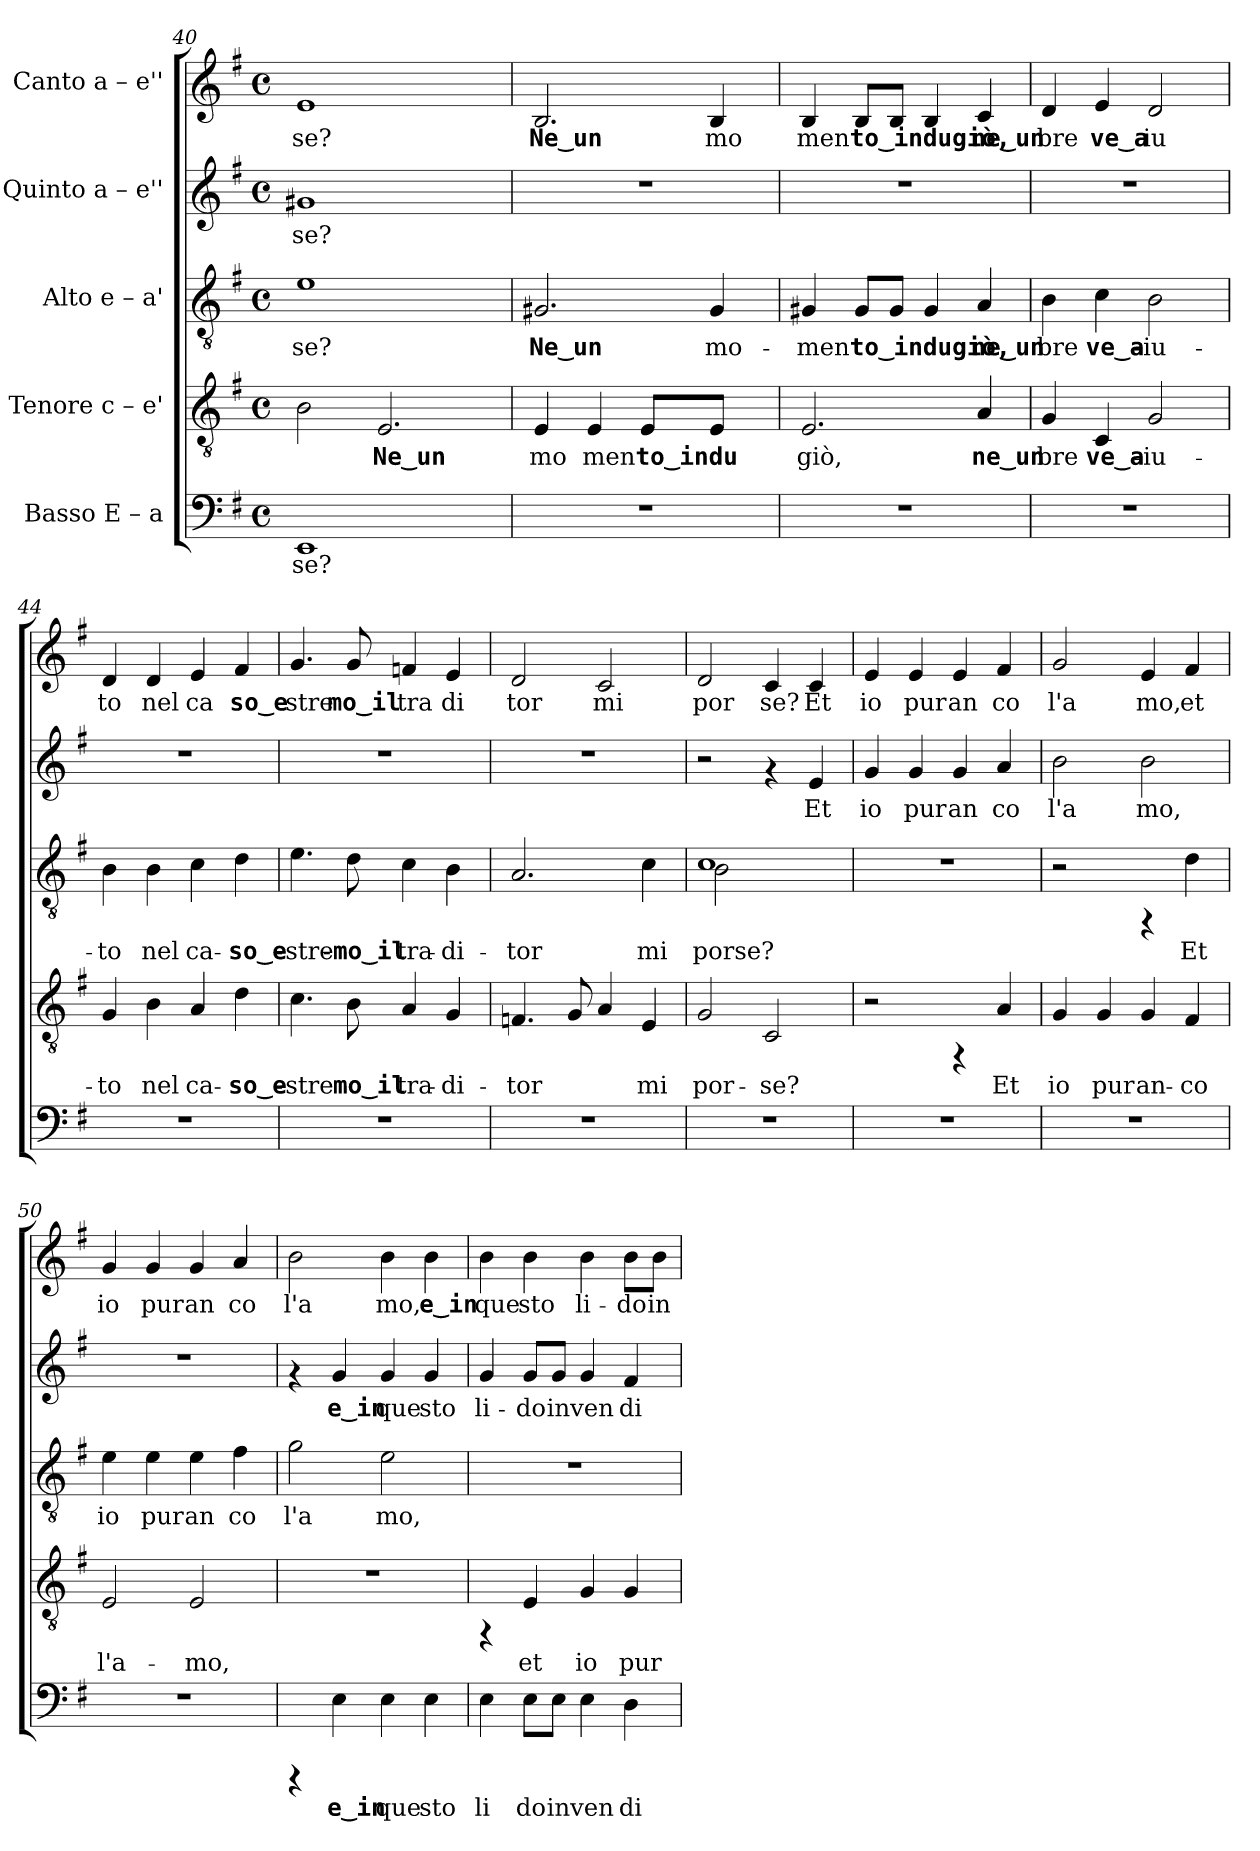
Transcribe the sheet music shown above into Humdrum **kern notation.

**kern	**text	**kern	**text	**kern	**text	**kern	**text	**kern	**text
*part5	*part5	*part4	*part4	*part3	*part3	*part2	*part2	*part1	*part1
*staff5	*staff5	*staff4	*staff4	*staff3	*staff3	*staff2	*staff2	*staff1	*staff1
*I"Basso  E – a	*	*I"Tenore  c – e'	*	*I"Alto  e – a'	*	*I"Quinto  a – e''	*	*I"Canto  a – e''	*
!!LO:PB:g=z
*clefF4	*	*clefGv2	*	*clefGv2	*	*clefG2	*	*clefG2	*
*k[f#]	*	*k[f#]	*	*k[f#]	*	*k[f#]	*	*k[f#]	*
*G:	*	*G:	*	*G:	*	*G:	*	*G:	*
*M4/4	*	*M4/4	*	*M4/4	*	*M4/4	*	*M4/4	*
*met(c)	*	*met(c)	*	*met(c)	*	*met(c)	*	*met(c)	*
=40	=40	=40	=40	=40	=40	=40	=40	=40	=40
!	!LO:LY:b:cj	!	!	!	!LO:LY:b:rj	!	!LO:LY:b:cj	!	!LO:LY:b:rj
1EE	se?	2B\	.	1e	se?	1g#X	se?	1e	-se?
!	!	!	!LO:LY:b:cj	!	!	!	!	!	!
.	.	2.E/	Ne‿un	.	.	.	.	.	.
4ryy	.	.	.	4ryy	.	4ryy	.	4ryy	.
=41	=41	=41	=41	=41	=41	=41	=41	=41	=41
!	!	!	!LO:LY:b:cj	!	!LO:LY:b:rj	!	!	!	!LO:LY:b:rj
1r	.	4E/	mo	2.G#X/	Ne‿un	1r	.	2.B/	Ne‿un
!	!	!	!LO:LY:b:cj	!	!	!	!	!	!
.	.	4E/	men	.	.	.	.	.	.
!	!	!	!LO:LY:b:cj	!	!	!	!	!	!
.	.	8E/L	to‿indu-	.	.	.	.	.	.
.	.	8ryy	.	.	.	.	.	.	.
!	!	!	!LO:LY:b:cj	!	!LO:LY:b:rj	!	!	!	!LO:LY:b:rj
.	.	8E/J	--	4G#/	mo-	.	.	4B/	mo
.	.	8ryy	.	.	.	.	.	.	.
=42	=42	=42	=42	=42	=42	=42	=42	=42	=42
!	!	!	!LO:LY:b:cj	!	!LO:LY:b:rj	!	!	!	!LO:LY:b:rj
1r	.	2.E/	-giò,	4G#X/	-men	1r	.	4B/	men
!	!	!	!	!	!LO:LY:b:rj	!	!	!	!LO:LY:b:rj
.	.	.	.	8G#/L	to‿indugiò,	.	.	8B/L	to‿indugiò,
!	!	!	!	!	!LO:LY:b:rj	!	!	!	!LO:LY:b:rj
.	.	.	.	8G#/J	.	.	.	8B/J	.
!	!	!	!	!	!LO:LY:b:rj	!	!	!	!LO:LY:b:rj
.	.	.	.	4G#/	.	.	.	4B/	.
!	!	!	!LO:LY:b:cj	!	!LO:LY:b:rj	!	!	!	!LO:LY:b:rj
.	.	4A/	ne‿un	4A/	ne‿un	.	.	4c/	ne‿un
=43	=43	=43	=43	=43	=43	=43	=43	=43	=43
!	!	!	!LO:LY:b:cj	!	!LO:LY:b:rj	!	!	!	!LO:LY:b:rj
1r	.	4G/	bre	4B\	bre	1r	.	4d/	bre
!	!	!	!LO:LY:b:cj	!	!LO:LY:b:rj	!	!	!	!LO:LY:b:rj
.	.	4C/	ve‿a-	4c\	ve‿a-	.	.	4e/	ve‿a
!	!	!	!LO:LY:b:cj	!	!LO:LY:b:rj	!	!	!	!LO:LY:b:rj
.	.	2G/	-iu-	2B\	-iu-	.	.	2d/	iu
=44	=44	=44	=44	=44	=44	=44	=44	=44	=44
!	!	!	!LO:LY:b:cj	!	!LO:LY:b:rj	!	!	!	!LO:LY:b:rj
1r	.	4G/	-to	4B\	-to	1r	.	4d/	to
!	!	!	!LO:LY:b:cj	!	!LO:LY:b:rj	!	!	!	!LO:LY:b:rj
.	.	4B\	nel	4B\	nel	.	.	4d/	nel
!	!	!	!LO:LY:b:cj	!	!LO:LY:b:rj	!	!	!	!LO:LY:b:rj
.	.	4A/	ca-	4c\	ca-	.	.	4e/	ca
!	!	!	!LO:LY:b:cj	!	!LO:LY:b:rj	!	!	!	!LO:LY:b:rj
.	.	4d\	-so‿e-	4d\	-so‿e-	.	.	4f#/	so‿e
=45	=45	=45	=45	=45	=45	=45	=45	=45	=45
!	!	!	!LO:LY:b:cj	!	!LO:LY:b:rj	!	!	!	!LO:LY:b:rj
1r	.	4.c\	-stre	4.e\	-stre-	1r	.	4.g/	stre
!	!	!	!LO:LY:b:cj	!	!LO:LY:b:rj	!	!	!	!LO:LY:b:rj
.	.	8B\	mo‿il	8d\	-mo‿il	.	.	8g/	mo‿il
!	!	!	!LO:LY:b:cj	!	!LO:LY:b:rj	!	!	!	!LO:LY:b:rj
.	.	4A/	tra-	4c\	tra-	.	.	4fn/	tra
!	!	!	!LO:LY:b:cj	!	!LO:LY:b:rj	!	!	!	!LO:LY:b:rj
.	.	4G/	-di-	4B\	-di-	.	.	4e/	di
!!LO:PB:g=z
=46	=46	=46	=46	=46	=46	=46	=46	=46	=46
!	!	!	!LO:LY:b:cj	!	!LO:LY:b:rj	!	!	!	!LO:LY:b:rj
1r	.	4.Fn/	-tor	2.A/	-tor	1r	.	2d/	tor
!	!	!	!LO:LY:b:cj	!	!	!	!	!	!
.	.	8G/	.	.	.	.	.	.	.
!	!	!	!LO:LY:b:cj	!	!	!	!	!	!LO:LY:b:rj
.	.	4A/	.	.	.	.	.	2c/	mi
!	!	!	!LO:LY:b:cj	!	!LO:LY:b:rj	!	!	!	!
.	.	4E/	mi	4c\	mi	.	.	.	.
=47	=47	=47	=47	=47	=47	=47	=47	=47	=47
!	!	!	!LO:LY:b:cj	!	!LO:LY:b:rj	!	!	!	!LO:LY:b:rj
*	*	*	*	*^	*	*	*	*	*
1r	.	2G/	por-	1c	2B\	porse?	2r	.	2d/	por
!	!	!	!LO:LY:b:cj	!	!	!	!	!	!	!LO:LY:b:rj
.	.	2C/	-se?	.	2ryy	.	4rf	.	4c/	se?
!	!	!	!	!	!	!	!	!LO:LY:b:cj	!	!LO:LY:b:rj
.	.	.	.	.	.	.	4e/	Et	4c/	Et
*	*	*	*	*v	*v	*	*	*	*	*
=48	=48	=48	=48	=48	=48	=48	=48	=48	=48
!	!	!	!	!	!	!	!LO:LY:b:cj	!	!LO:LY:b:rj
1r	.	2r	.	1r	.	4g/	io	4e/	io
!	!	!	!	!	!	!	!LO:LY:b:cj	!	!LO:LY:b:rj
.	.	.	.	.	.	4g/	pur	4e/	pur
!	!	!	!	!	!	!	!LO:LY:b:cj	!	!LO:LY:b:rj
.	.	4rFF	.	.	.	4g/	an	4e/	an
!	!	!	!LO:LY:b:cj	!	!	!	!LO:LY:b:cj	!	!LO:LY:b:rj
.	.	4A/	Et	.	.	4a/	co	4f#/	co
=49	=49	=49	=49	=49	=49	=49	=49	=49	=49
!	!	!	!LO:LY:b:cj	!	!	!	!LO:LY:b:cj	!	!LO:LY:b:rj
1r	.	4G/	io	2r	.	2b\	l'a	2g/	l'a
!	!	!	!LO:LY:b:cj	!	!	!	!	!	!
.	.	4G/	pur	.	.	.	.	.	.
!	!	!	!LO:LY:b:cj	!	!	!	!LO:LY:b:cj	!	!LO:LY:b:rj
.	.	4G/	an-	4rFF	.	2b\	mo,	4e/	mo,
!	!	!	!LO:LY:b:cj	!	!LO:LY:b:rj	!	!	!	!LO:LY:b:rj
.	.	4F#/	-co	4d\	Et	.	.	4f#/	et
=50	=50	=50	=50	=50	=50	=50	=50	=50	=50
!	!	!	!LO:LY:b:cj	!	!LO:LY:b:rj	!	!	!	!LO:LY:b:rj
1r	.	2E/	l'a-	4e\	io	1r	.	4g/	io
!	!	!	!	!	!LO:LY:b:rj	!	!	!	!LO:LY:b:rj
.	.	.	.	4e\	pur	.	.	4g/	pur
!	!	!	!LO:LY:b:cj	!	!LO:LY:b:rj	!	!	!	!LO:LY:b:rj
.	.	2E/	-mo,	4e\	an	.	.	4g/	an
!	!	!	!	!	!LO:LY:b:rj	!	!	!	!LO:LY:b:rj
.	.	.	.	4f#\	co	.	.	4a/	co
=51	=51	=51	=51	=51	=51	=51	=51	=51	=51
!	!	!	!	!	!LO:LY:b:rj	!	!	!	!LO:LY:b:rj
4rCCC	.	1r	.	2g\	l'a	4rf	.	2b\	l'a
!	!LO:LY:b:cj	!	!	!	!	!	!LO:LY:b:cj	!	!
4E\	e‿in	.	.	.	.	4g/	e‿in	.	.
!	!LO:LY:b:cj	!	!	!	!LO:LY:b:rj	!	!LO:LY:b:cj	!	!LO:LY:b:rj
4E\	que	.	.	2e\	mo,	4g/	que	4b\	mo,
!	!LO:LY:b:cj	!	!	!	!	!	!LO:LY:b:cj	!	!LO:LY:b:rj
4E\	sto	.	.	.	.	4g/	sto	4b\	e‿in
!!LO:LB:g=z
=52	=52	=52	=52	=52	=52	=52	=52	=52	=52
!	!LO:LY:b:cj	!	!	!	!	!	!LO:LY:b:cj	!	!LO:LY:b:rj
4E\	li	4rFF	.	1r	.	4g/	li-	4b\	que
!	!LO:LY:b:cj	!	!LO:LY:b:cj	!	!	!	!LO:LY:b:cj	!	!LO:LY:b:rj
8E\L	do	4E/	et	.	.	8g/L	-do	4b\	sto
!	!LO:LY:b:cj	!	!	!	!	!	!LO:LY:b:cj	!	!
8E\J	inven	.	.	.	.	8g/J	inven-	.	.
!	!LO:LY:b:cj	!	!LO:LY:b:cj	!	!	!	!LO:LY:b:cj	!	!LO:LY:b:rj
4E\	.	4G/	io	.	.	4g/	--	4b\	li-
!	!LO:LY:b:cj	!	!LO:LY:b:cj	!	!	!	!LO:LY:b:cj	!	!LO:LY:b:rj
4D\	di	4G/	pur	.	.	4f#/	-di-	8b\L	-do
!	!	!	!	!	!	!	!	!	!LO:LY:b:rj
.	.	.	.	.	.	.	.	8b\J	in-
=	=	=	=	=	=	=	=	=	=
*-	*-	*-	*-	*-	*-	*-	*-	*-	*-
